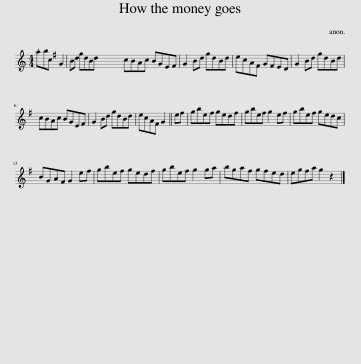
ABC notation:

X:1
L:1/8
M:4/4
I:linebreak $
K:C
V:1 treble
V:1
 .abc G2 Bd gdBd | cBAc BGE^F | G2 Bd gdBd | ecA^F GFED | G2 Bd gdBd |$ %5
 cBAc BGE^F | G2 Bd gdBd | ecA^F G2 || e^f | gbe^f gedf | %10
 gbe^f g2 ef | gbe^f gedc |$ BGA^F G2 e^f | gbe^f gedf | gbe^f g2 ga | %15
 bga^f gfed | eg^fa g2 z2 |] %17
